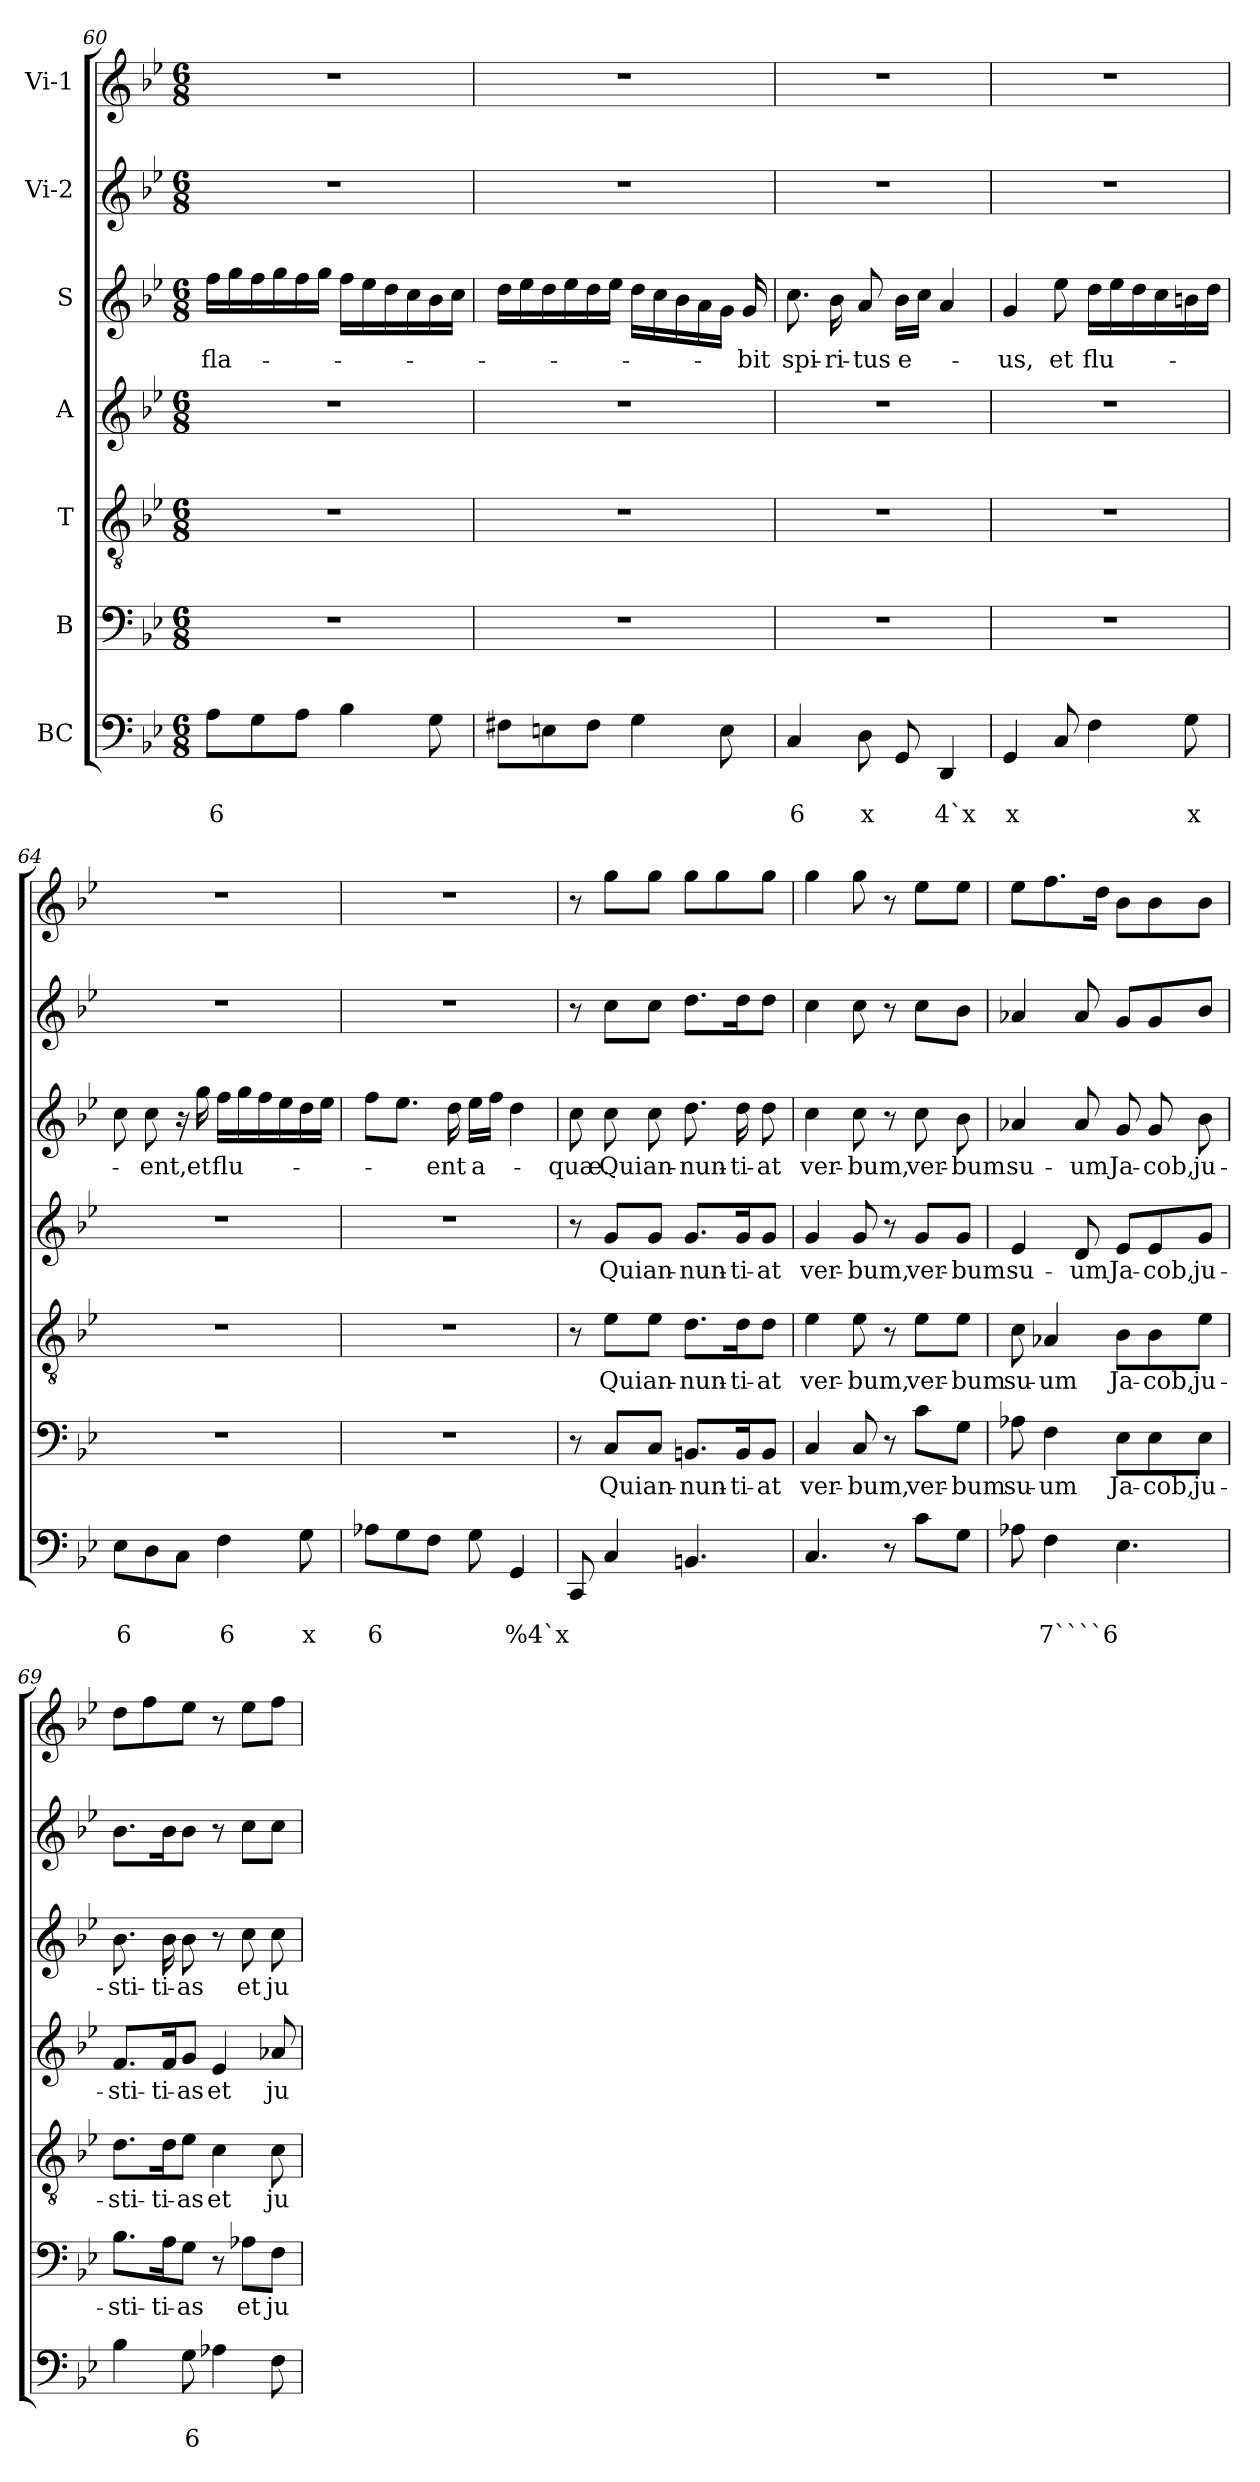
**kern	**text	**text	**kern	**text	**kern	**text	**kern	**text	**kern	**text	**kern	**kern
*part7	*part7	*part7	*part6	*part6	*part5	*part5	*part4	*part4	*part3	*part3	*part2	*part1
*staff7	*staff7	*staff7	*staff6	*staff6	*staff5	*staff5	*staff4	*staff4	*staff3	*staff3	*staff2	*staff1
*I"BC	*	*	*I"B	*	*I"T	*	*I"A	*	*I"S	*	*I"Vi-2	*I"Vi-1
*clefF4	*	*	*clefF4	*	*clefGv2	*	*clefG2	*	*clefG2	*	*clefG2	*clefG2
*k[b-e-]	*	*	*k[b-e-]	*	*k[b-e-]	*	*k[b-e-]	*	*k[b-e-]	*	*k[b-e-]	*k[b-e-]
*B-:	*	*	*B-:	*	*B-:	*	*B-:	*	*B-:	*	*B-:	*B-:
*M6/8	*	*	*M6/8	*	*M6/8	*	*M6/8	*	*M6/8	*	*M6/8	*M6/8
=60	=60	=60	=60	=60	=60	=60	=60	=60	=60	=60	=60	=60
!	!	!LO:LY:b	!	!	!	!	!	!	!	!LO:LY:b	!	!
8A\L	.	6	2.r	.	2.r	.	2.r	.	16ff\LL	fla-	2.r	2.r
.	.	.	.	.	.	.	.	.	16gg\	.	.	.
8G\	.	.	.	.	.	.	.	.	16ff\	.	.	.
.	.	.	.	.	.	.	.	.	16gg\	.	.	.
8A\J	.	.	.	.	.	.	.	.	16ff\	.	.	.
.	.	.	.	.	.	.	.	.	16gg\JJ	.	.	.
4B-\	.	.	.	.	.	.	.	.	16ff\LL	.	.	.
.	.	.	.	.	.	.	.	.	16ee-\	.	.	.
.	.	.	.	.	.	.	.	.	16dd\	.	.	.
.	.	.	.	.	.	.	.	.	16cc\	.	.	.
8G\	.	.	.	.	.	.	.	.	16b-\	.	.	.
.	.	.	.	.	.	.	.	.	16cc\JJ	.	.	.
=61	=61	=61	=61	=61	=61	=61	=61	=61	=61	=61	=61	=61
8F#X\L	.	.	2.r	.	2.r	.	2.r	.	16dd\LL	.	2.r	2.r
.	.	.	.	.	.	.	.	.	16ee-\	.	.	.
8En\	.	.	.	.	.	.	.	.	16dd\	.	.	.
.	.	.	.	.	.	.	.	.	16ee-\	.	.	.
8F#\J	.	.	.	.	.	.	.	.	16dd\	.	.	.
.	.	.	.	.	.	.	.	.	16ee-\JJ	.	.	.
4G\	.	.	.	.	.	.	.	.	16dd\LL	.	.	.
.	.	.	.	.	.	.	.	.	16cc\	.	.	.
.	.	.	.	.	.	.	.	.	16b-\	.	.	.
.	.	.	.	.	.	.	.	.	16a\	.	.	.
8E\	.	.	.	.	.	.	.	.	16g\JJ	.	.	.
!	!	!	!	!	!	!	!	!	!	!LO:LY:b	!	!
.	.	.	.	.	.	.	.	.	16g/	-bit	.	.
=62	=62	=62	=62	=62	=62	=62	=62	=62	=62	=62	=62	=62
!	!	!LO:LY:b	!	!	!	!	!	!	!	!LO:LY:b	!	!
4C/	.	6	2.r	.	2.r	.	2.r	.	8.cc\	spi-	2.r	2.r
!	!	!	!	!	!	!	!	!	!	!LO:LY:b	!	!
.	.	.	.	.	.	.	.	.	16b-\	-ri-	.	.
!	!	!LO:LY:b	!	!	!	!	!	!	!	!LO:LY:b	!	!
8D\	.	x	.	.	.	.	.	.	8a/	-tus	.	.
!	!	!	!	!	!	!	!	!	!	!LO:LY:b	!	!
8GG/	.	.	.	.	.	.	.	.	16b-\LL	e-	.	.
.	.	.	.	.	.	.	.	.	16cc\JJ	.	.	.
!	!	!LO:LY:b	!	!	!	!	!	!	!	!	!	!
4DD/	.	4`x	.	.	.	.	.	.	4a/	.	.	.
=63	=63	=63	=63	=63	=63	=63	=63	=63	=63	=63	=63	=63
!	!	!LO:LY:b	!	!	!	!	!	!	!	!LO:LY:b	!	!
4GG/	.	x	2.r	.	2.r	.	2.r	.	4g/	-us,	2.r	2.r
!	!	!	!	!	!	!	!	!	!	!LO:LY:b	!	!
8C/	.	.	.	.	.	.	.	.	8ee-\	et	.	.
!	!	!	!	!	!	!	!	!	!	!LO:LY:b	!	!
4F\	.	.	.	.	.	.	.	.	16dd\LL	flu-	.	.
.	.	.	.	.	.	.	.	.	16ee-\	.	.	.
.	.	.	.	.	.	.	.	.	16dd\	.	.	.
.	.	.	.	.	.	.	.	.	16cc\	.	.	.
!	!	!LO:LY:b	!	!	!	!	!	!	!	!	!	!
8G\	.	x	.	.	.	.	.	.	16bn\	.	.	.
.	.	.	.	.	.	.	.	.	16dd\JJ	.	.	.
!!LO:LB:g=z
=64	=64	=64	=64	=64	=64	=64	=64	=64	=64	=64	=64	=64
!	!	!LO:LY:b	!	!	!	!	!	!	!	!	!	!
8E-\L	.	6	2.r	.	2.r	.	2.r	.	8cc\	.	2.r	2.r
!	!	!	!	!	!	!	!	!	!	!LO:LY:b	!	!
8D\	.	.	.	.	.	.	.	.	8cc\	-ent,	.	.
8C\J	.	.	.	.	.	.	.	.	16r	.	.	.
!	!	!	!	!	!	!	!	!	!	!LO:LY:b	!	!
.	.	.	.	.	.	.	.	.	16gg\	et	.	.
!	!	!LO:LY:b	!	!	!	!	!	!	!	!LO:LY:b	!	!
4F\	.	6	.	.	.	.	.	.	16ff\LL	flu-	.	.
.	.	.	.	.	.	.	.	.	16gg\	.	.	.
.	.	.	.	.	.	.	.	.	16ff\	.	.	.
.	.	.	.	.	.	.	.	.	16ee-\	.	.	.
!	!	!LO:LY:b	!	!	!	!	!	!	!	!	!	!
8G\	.	x	.	.	.	.	.	.	16dd\	.	.	.
.	.	.	.	.	.	.	.	.	16ee-\JJ	.	.	.
=65	=65	=65	=65	=65	=65	=65	=65	=65	=65	=65	=65	=65
!	!	!LO:LY:b	!	!	!	!	!	!	!	!	!	!
8A-X\L	.	6	2.r	.	2.r	.	2.r	.	8ff\L	.	2.r	2.r
8G\	.	.	.	.	.	.	.	.	8.ee-\J	.	.	.
8F\J	.	.	.	.	.	.	.	.	.	.	.	.
!	!	!	!	!	!	!	!	!	!	!LO:LY:b	!	!
.	.	.	.	.	.	.	.	.	16dd\	-ent	.	.
!	!	!	!	!	!	!	!	!	!	!LO:LY:b	!	!
8G\	.	.	.	.	.	.	.	.	16ee-\LL	a-	.	.
.	.	.	.	.	.	.	.	.	16ff\JJ	.	.	.
!	!	!LO:LY:b	!	!	!	!	!	!	!	!	!	!
4GG/	.	%4`x	.	.	.	.	.	.	4dd\	.	.	.
=66	=66	=66	=66	=66	=66	=66	=66	=66	=66	=66	=66	=66
!	!	!	!	!	!	!	!	!	!	!LO:LY:b	!	!
8CC/	.	.	8r	.	8r	.	8r	.	8cc\	-quæ.	8r	8r
!	!	!	!	!LO:LY:b	!	!LO:LY:b	!	!LO:LY:b	!	!LO:LY:b	!	!
4C/	.	.	8C/L	Qui	8e-\L	Qui	8g/L	Qui	8cc\	Qui	8cc\L	8gg\L
!	!	!	!	!LO:LY:b	!	!LO:LY:b	!	!LO:LY:b	!	!LO:LY:b	!	!
.	.	.	8C/J	an-	8e-\J	an-	8g/J	an-	8cc\	an-	8cc\J	8gg\J
!	!	!	!	!LO:LY:b	!	!LO:LY:b	!	!LO:LY:b	!	!LO:LY:b	!	!
4.BBn/	.	.	8.BBn/L	-nun-	8.d\L	-nun-	8.g/L	-nun-	8.dd\	-nun-	8.dd\L	8gg\L
.	.	.	.	.	.	.	.	.	.	.	.	8gg\
!	!	!	!	!LO:LY:b	!	!LO:LY:b	!	!LO:LY:b	!	!LO:LY:b	!	!
.	.	.	16BB/K	-ti-	16d\K	-ti-	16g/K	-ti-	16dd\	-ti-	16dd\k	.
!	!	!	!	!LO:LY:b	!	!LO:LY:b	!	!LO:LY:b	!	!LO:LY:b	!	!
.	.	.	8BB/J	-at	8d\J	-at	8g/J	-at	8dd\	-at	8dd\J	8gg\J
=67	=67	=67	=67	=67	=67	=67	=67	=67	=67	=67	=67	=67
!	!	!	!	!LO:LY:b	!	!LO:LY:b	!	!LO:LY:b	!	!LO:LY:b	!	!
4.C/	.	.	4C/	ver-	4e-\	ver-	4g/	ver-	4cc\	ver-	4cc\	4gg\
!	!	!	!	!LO:LY:b	!	!LO:LY:b	!	!LO:LY:b	!	!LO:LY:b	!	!
.	.	.	8C/	-bum,	8e-\	-bum,	8g/	-bum,	8cc\	-bum,	8cc\	8gg\
8r	.	.	8r	.	8r	.	8r	.	8r	.	8r	8r
!	!	!	!	!LO:LY:b	!	!LO:LY:b	!	!LO:LY:b	!	!LO:LY:b	!	!
8c\L	.	.	8c\L	ver-	8e-\L	ver-	8g/L	ver-	8cc\	ver-	8cc\L	8ee-\L
!	!	!	!	!LO:LY:b	!	!LO:LY:b	!	!LO:LY:b	!	!LO:LY:b	!	!
8G\J	.	.	8G\J	-bum	8e-\J	-bum	8g/J	-bum	8b-\	-bum	8b-\J	8ee-\J
=68	=68	=68	=68	=68	=68	=68	=68	=68	=68	=68	=68	=68
!	!	!	!	!LO:LY:b	!	!LO:LY:b	!	!LO:LY:b	!	!LO:LY:b	!	!
8A-X\	.	.	8A-X\	su-	8c\	su-	4e-/	su-	4a-X/	su-	4a-X/	8ee-\L
!	!	!LO:LY:b	!	!LO:LY:b	!	!LO:LY:b	!	!	!	!	!	!
4F\	.	7````6	4F\	-um	4A-X/	-um	.	.	.	.	.	8.ff\
!	!	!	!	!	!	!	!	!LO:LY:b	!	!LO:LY:b	!	!
.	.	.	.	.	.	.	8d/	-um	8a-/	-um	8a-/	.
.	.	.	.	.	.	.	.	.	.	.	.	16dd\Jk
!	!	!	!	!LO:LY:b	!	!LO:LY:b	!	!LO:LY:b	!	!LO:LY:b	!	!
4.E-\	.	.	8E-\L	Ja-	8B-\L	Ja-	8e-/L	Ja-	8g/	Ja-	8g/L	8b-\L
!	!	!	!	!LO:LY:b	!	!LO:LY:b	!	!LO:LY:b	!	!LO:LY:b	!	!
.	.	.	8E-\	-cob,	8B-\	-cob,	8e-/	-cob,	8g/	-cob,	8g/	8b-\
!	!	!	!	!LO:LY:b	!	!LO:LY:b	!	!LO:LY:b	!	!LO:LY:b	!	!
.	.	.	8E-\J	ju-	8e-\J	ju-	8g/J	ju-	8b-\	ju-	8b-/J	8b-\J
!!LO:PB:g=z
=69	=69	=69	=69	=69	=69	=69	=69	=69	=69	=69	=69	=69
!	!	!	!	!LO:LY:b	!	!LO:LY:b	!	!LO:LY:b	!	!LO:LY:b	!	!
4B-\	.	.	8.B-\L	-sti-	8.d\L	-sti-	8.f/L	-sti-	8.b-\	-sti-	8.b-\L	8dd\L
.	.	.	.	.	.	.	.	.	.	.	.	8ff\
!	!	!	!	!LO:LY:b	!	!LO:LY:b	!	!LO:LY:b	!	!LO:LY:b	!	!
.	.	.	16A\K	-ti-	16d\K	-ti-	16f/K	-ti-	16b-\	-ti-	16b-\k	.
!	!	!LO:LY:b	!	!LO:LY:b	!	!LO:LY:b	!	!LO:LY:b	!	!LO:LY:b	!	!
8G\	.	6	8G\J	-as	8e-\J	-as	8g/J	-as	8b-\	-as	8b-\J	8ee-\J
!	!	!	!	!	!	!LO:LY:b	!	!LO:LY:b	!	!	!	!
4A-X\	.	.	8r	.	4c\	et	4e-/	et	8r	.	8r	8r
!	!	!	!	!LO:LY:b	!	!	!	!	!	!LO:LY:b	!	!
.	.	.	8A-X\L	et	.	.	.	.	8cc\	et	8cc\L	8ee-\L
!	!	!	!	!LO:LY:b	!	!LO:LY:b	!	!LO:LY:b	!	!LO:LY:b	!	!
8F\	.	.	8F\J	ju-	8c\	ju-	8a-X/	ju-	8cc\	ju-	8cc\J	8ff\J
=	=	=	=	=	=	=	=	=	=	=	=	=
*-	*-	*-	*-	*-	*-	*-	*-	*-	*-	*-	*-	*-
